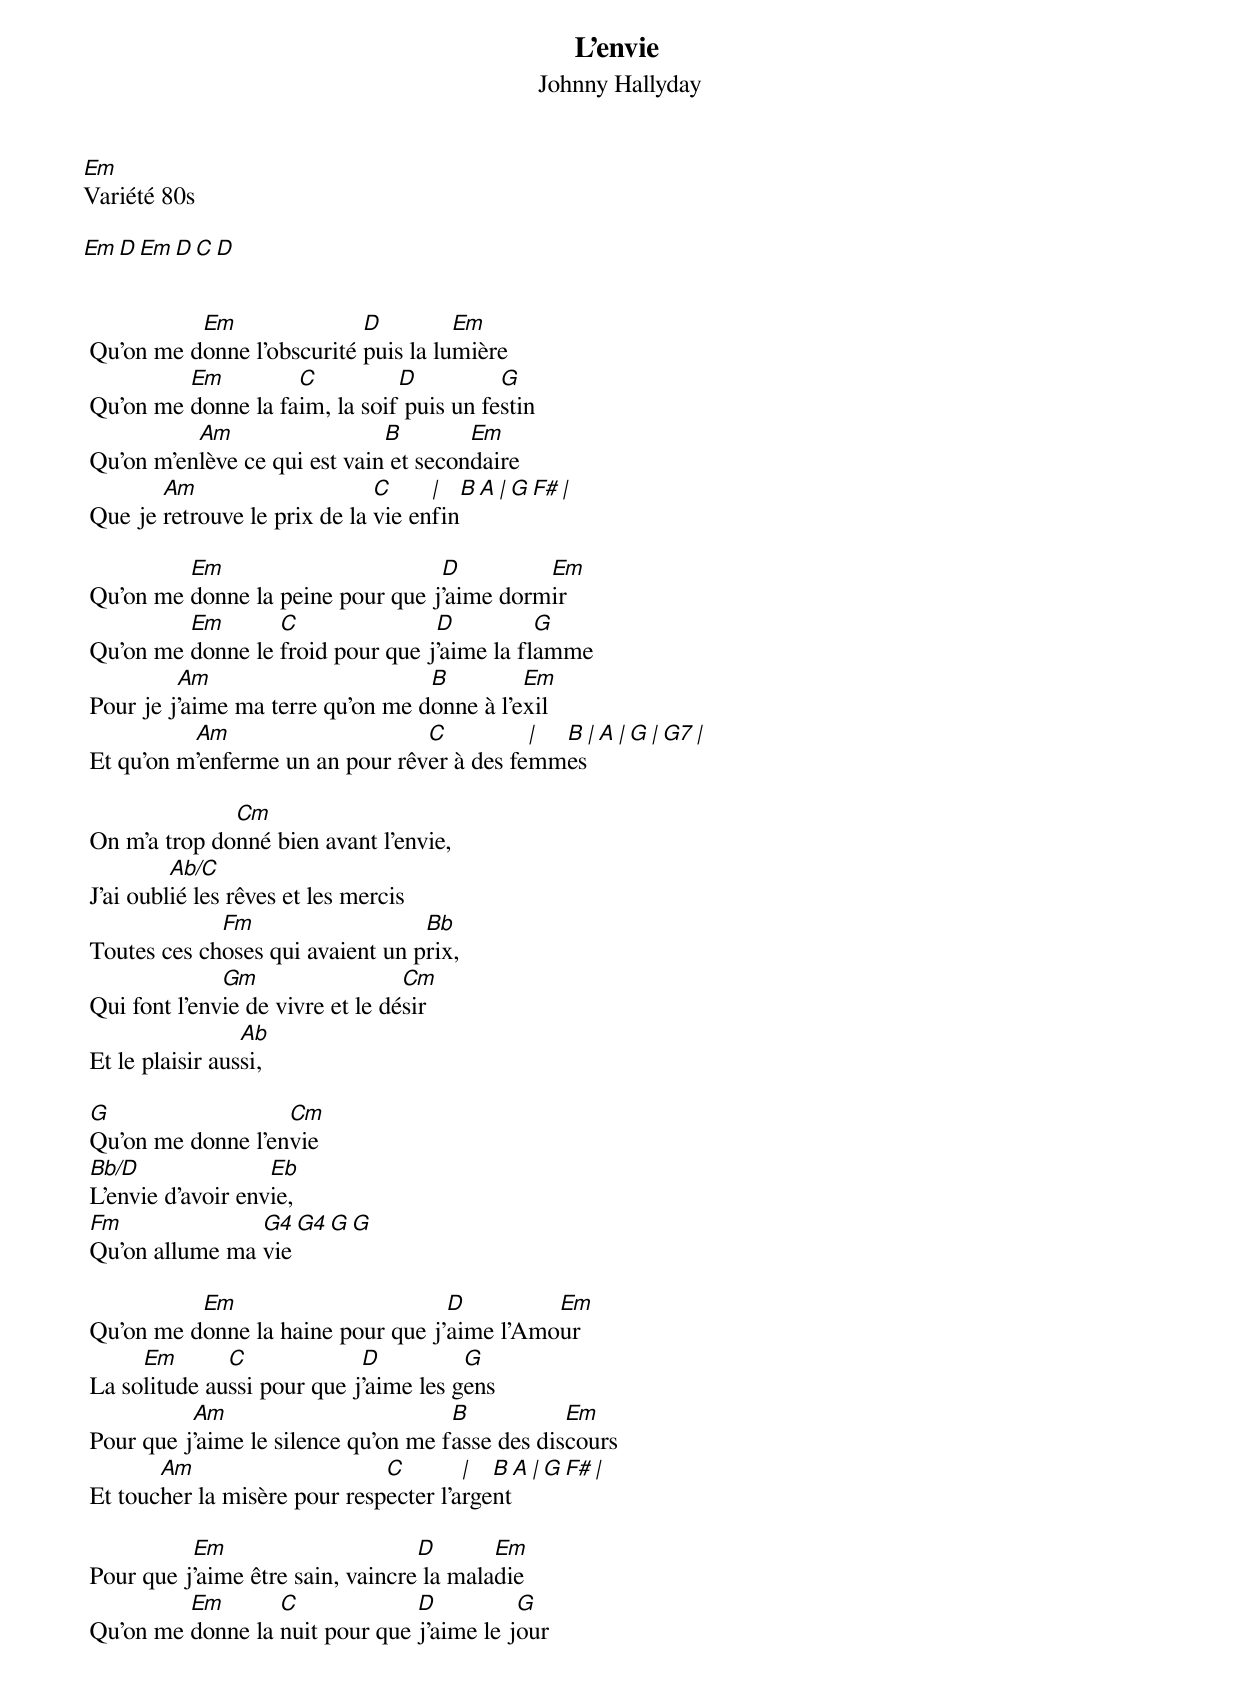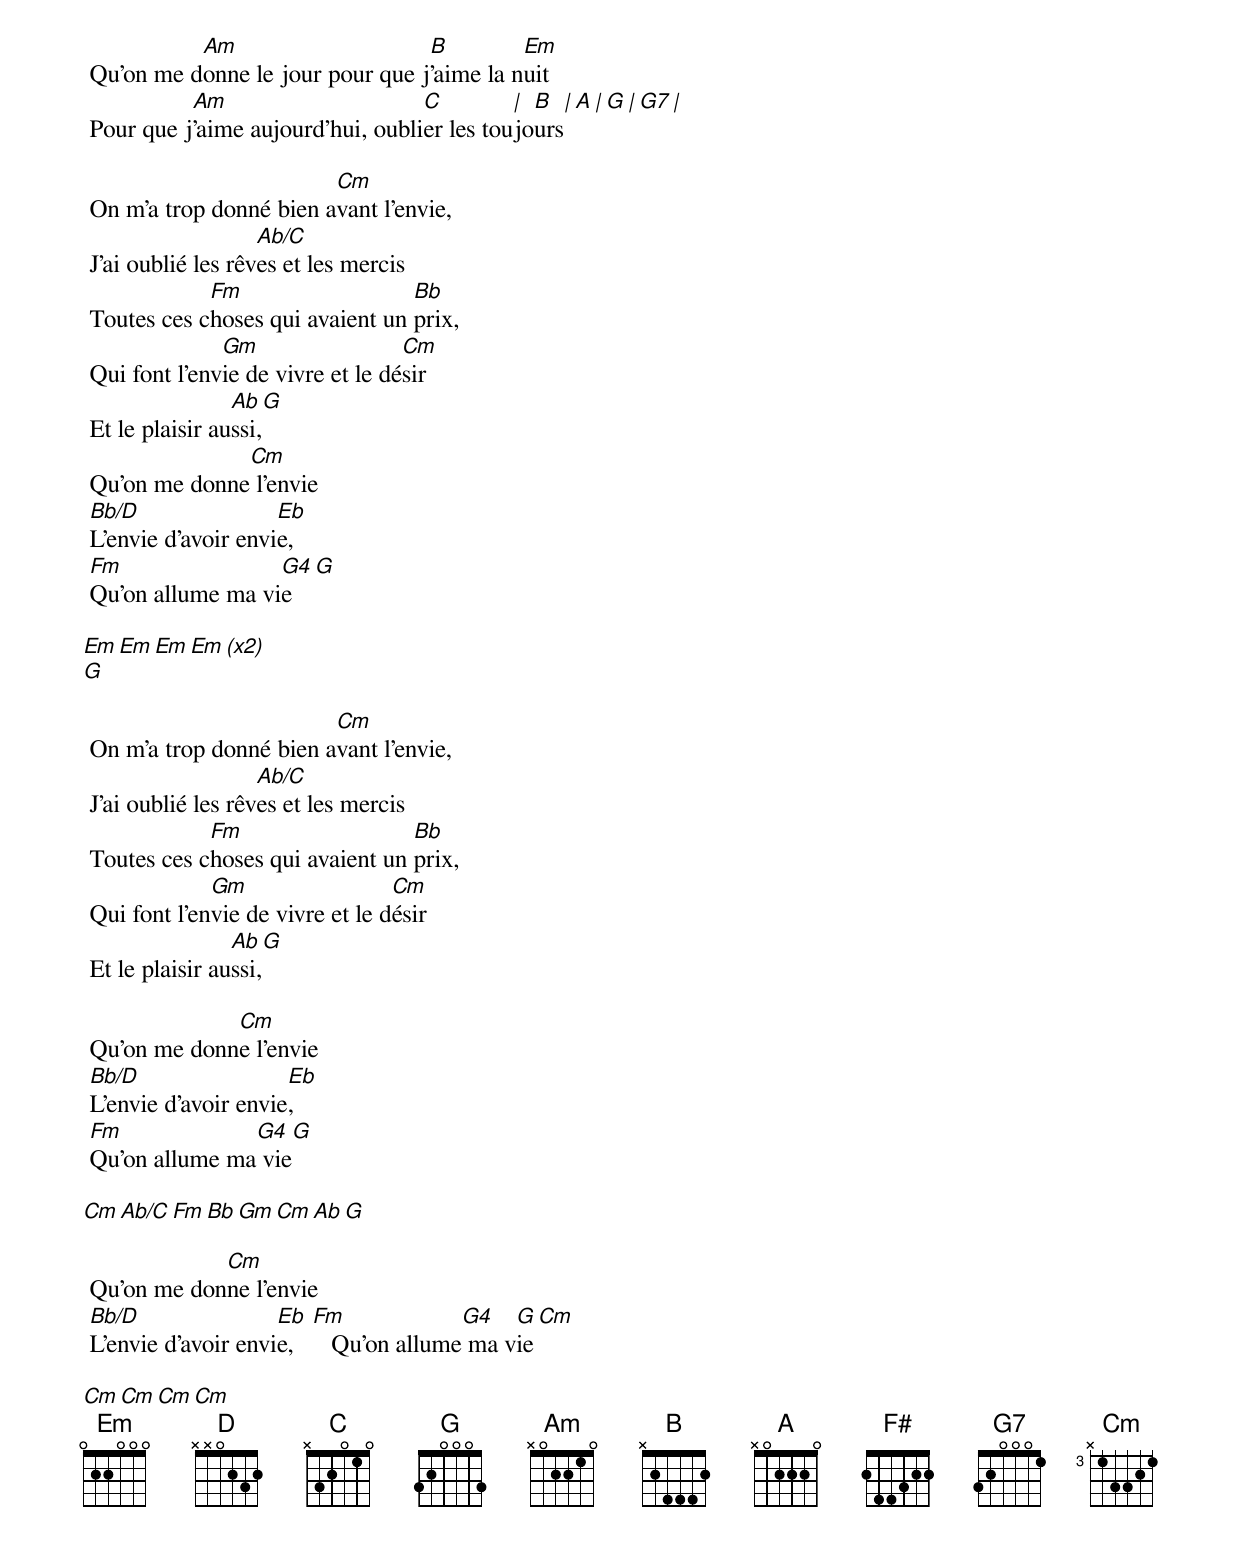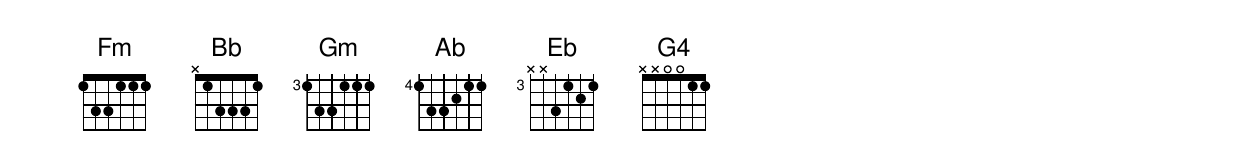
L'envie
Johnny Hallyday
Em
Variété 80s

Em  D  Em  D  C  D


           Em               D         Em
 Qu'on me donne l'obscurité puis la lumière
          Em         C          D          G
 Qu'on me donne la faim, la soif puis un festin
           Am                  B        Em
 Qu'on m'enlève ce qui est vain et secondaire
        Am                     C     |  B    A  | G   F#  |
 Que je retrouve le prix de la vie enfin

          Em                       D         Em
 Qu'on me donne la peine pour que j'aime dormir
          Em       C               D          G
 Qu'on me donne le froid pour que j'aime la flamme
          Am                       B         Em
 Pour je j'aime ma terre qu'on me donne à l'exil
           Am                     C          | B       | A      | G      | G7       |
 Et qu'on m'enferme un an pour rêver à des femmes

               Cm
 On m'a trop donné bien avant l'envie,
          Ab/C
 J'ai oublié les rêves et les mercis
              Fm                   Bb
 Toutes ces choses qui avaient un prix,
               Gm                  Cm
 Qui font l'envie de vivre et le désir
                  Ab
 Et le plaisir aussi,

 G                  Cm
 Qu'on me donne l'envie
 Bb/D               Eb
 L'envie d'avoir envie,
 Fm              G4   G4    G     G
 Qu'on allume ma vie

           Em                       D         Em
 Qu'on me donne la haine pour que j'aime l'Amour
      Em       C             D          G
 La solitude aussi pour que j'aime les gens
           Am                         B           Em
 Pour que j'aime le silence qu'on me fasse des discours
        Am                     C        |  B    A  | G   F#  |
 Et toucher la misère pour respecter l'argent

           Em                      D       Em
 Pour que j'aime être sain, vaincre la maladie
          Em       C             D          G
 Qu'on me donne la nuit pour que j'aime le jour
           Am                     B         Em
 Qu'on me donne le jour pour que j'aime la nuit
           Am                      C         | B       | A      | G      | G7       |
 Pour que j'aime aujourd'hui, oublier les toujours

                         Cm
 On m'a trop donné bien avant l'envie,
                    Ab/C
 J'ai oublié les rêves et les mercis
             Fm                   Bb
 Toutes ces choses qui avaient un prix,
               Gm                  Cm
 Qui font l'envie de vivre et le désir
                 Ab  G
 Et le plaisir aussi,
               Cm
 Qu'on me donne l'envie
 Bb/D                Eb
 L'envie d'avoir envie,
 Fm                G4   G
 Qu'on allume ma vie

 Em  Em  Em   Em (x2)
G

                         Cm
 On m'a trop donné bien avant l'envie,
                    Ab/C
 J'ai oublié les rêves et les mercis
             Fm                   Bb
 Toutes ces choses qui avaient un prix,
              Gm                  Cm
 Qui font l'envie de vivre et le désir
                 Ab  G
 Et le plaisir aussi,

              Cm
 Qu'on me donne l'envie
 Bb/D                 Eb
 L'envie d'avoir envie,
 Fm             G4   G
 Qu'on allume ma vie

 Cm    Ab/C   Fm  Bb  Gm  Cm  Ab  G

             Cm
 Qu'on me donne l'envie
 Bb/D                Eb   Fm             G4   G  Cm
 L'envie d'avoir envie,      Qu'on allume ma vie

 Cm   Cm    Cm    Cm
